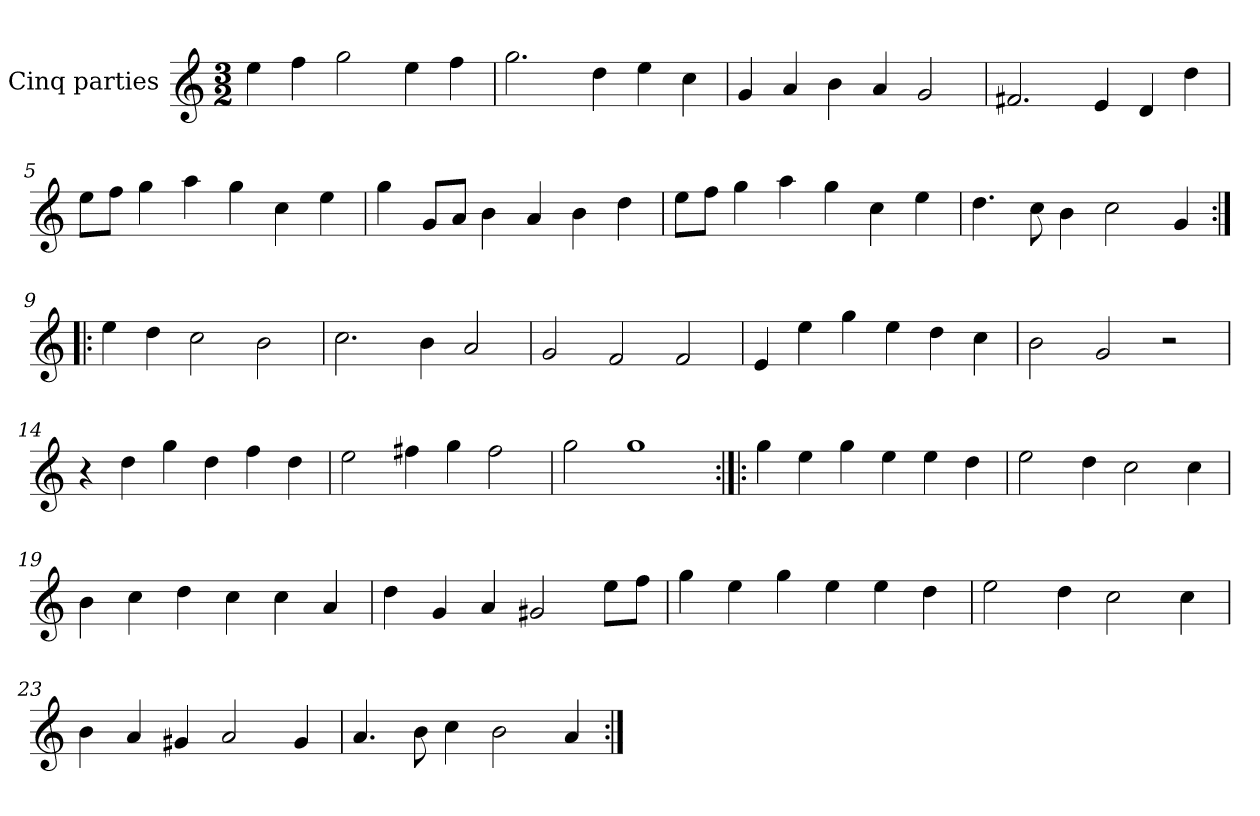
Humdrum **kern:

**kern
*part1
*staff1
*I"Cinq parties
*clefG2
*k[]
*M3/2
*MM180
=1
4ee\
4ff\
2gg\
4ee\
4ff\
=2
2.gg\
4dd\
4ee\
4cc\
=3
4g/
4a/
4b\
4a/
2g/
=4
2.f#X/
4e/
4d/
4dd\
=5
8ee\L
8ff\J
4gg\
4aa\
4gg\
4cc\
4ee\
=6
4gg\
8g/L
8a/J
4b\
4a/
4b\
4dd\
=7
8ee\L
8ff\J
4gg\
4aa\
4gg\
4cc\
4ee\
=8
4.dd\
8cc\
4b\
2cc\
4g/
=9:|!|:
4ee\
4dd\
2cc\
2b\
=10
2.cc\
4b\
2a/
=11
2g/
2f/
2f/
=12
4e/
4ee\
4gg\
4ee\
4dd\
4cc\
=13
2b\
2g/
2r
=14
4r
4dd\
4gg\
4dd\
4ff\
4dd\
=15
2ee\
4ff#X\
4gg\
2ff#\
=16
2gg\
1gg
=17:|!|:
4gg\
4ee\
4gg\
4ee\
4ee\
4dd\
=18
2ee\
4dd\
2cc\
4cc\
=19
4b\
4cc\
4dd\
4cc\
4cc\
4a/
=20
4dd\
4g/
4a/
2g#X/
8ee\L
8ff\J
=21
4gg\
4ee\
4gg\
4ee\
4ee\
4dd\
=22
2ee\
4dd\
2cc\
4cc\
=23
4b\
4a/
4g#X/
2a/
4g#/
=24
4.a/
8b\
4cc\
2b\
4a/
=:|!
*-
